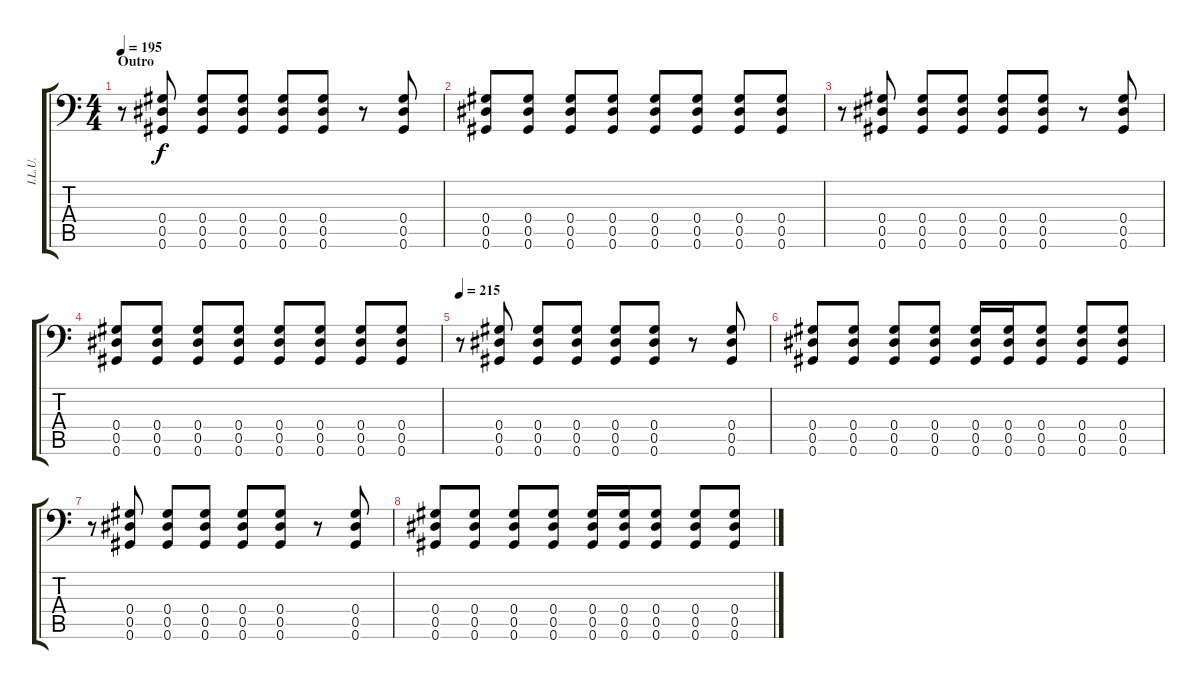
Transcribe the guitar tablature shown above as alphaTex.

\track ("I.L.U." "I.L.U.") {instrument distortionguitar}
\staff {score tabs}
\tuning (Bb3 F3 Db3 Ab2 Eb2 Ab1) {hide}
\ts (4 4)
\section ("" "Outro")
\tempo 195
\clef f4
\ks c
r.8{dy f} (0.4 0.5 0.6).8 (0.4 0.5 0.6).8 (0.4 0.5 0.6).8 (0.4 0.5 0.6).8 (0.4 0.5 0.6).8 r.8 (0.4 0.5 0.6).8 |
(0.4 0.5 0.6).8 (0.4 0.5 0.6).8 (0.4 0.5 0.6).8 (0.4 0.5 0.6).8 (0.4 0.5 0.6).8 (0.4 0.5 0.6).8 (0.4 0.5 0.6).8 (0.4 0.5 0.6).8 |
r.8 (0.4 0.5 0.6).8 (0.4 0.5 0.6).8 (0.4 0.5 0.6).8 (0.4 0.5 0.6).8 (0.4 0.5 0.6).8 r.8 (0.4 0.5 0.6).8 |
(0.4 0.5 0.6).8 (0.4 0.5 0.6).8 (0.4 0.5 0.6).8 (0.4 0.5 0.6).8 (0.4 0.5 0.6).8 (0.4 0.5 0.6).8 (0.4 0.5 0.6).8 (0.4 0.5 0.6).8 |
\tempo 215
r.8 (0.4 0.5 0.6).8 (0.4 0.5 0.6).8 (0.4 0.5 0.6).8 (0.4 0.5 0.6).8 (0.4 0.5 0.6).8 r.8 (0.4 0.5 0.6).8 |
(0.4 0.5 0.6).8 (0.4 0.5 0.6).8 (0.4 0.5 0.6).8 (0.4 0.5 0.6).8 (0.4 0.5 0.6).16 (0.4 0.5 0.6).16 (0.4 0.5 0.6).8 (0.4 0.5 0.6).8 (0.4 0.5 0.6).8 |
r.8 (0.4 0.5 0.6).8 (0.4 0.5 0.6).8 (0.4 0.5 0.6).8 (0.4 0.5 0.6).8 (0.4 0.5 0.6).8 r.8 (0.4 0.5 0.6).8 |
(0.4 0.5 0.6).8 (0.4 0.5 0.6).8 (0.4 0.5 0.6).8 (0.4 0.5 0.6).8 (0.4 0.5 0.6).16 (0.4 0.5 0.6).16 (0.4 0.5 0.6).8 (0.4 0.5 0.6).8 (0.4 0.5 0.6).8
